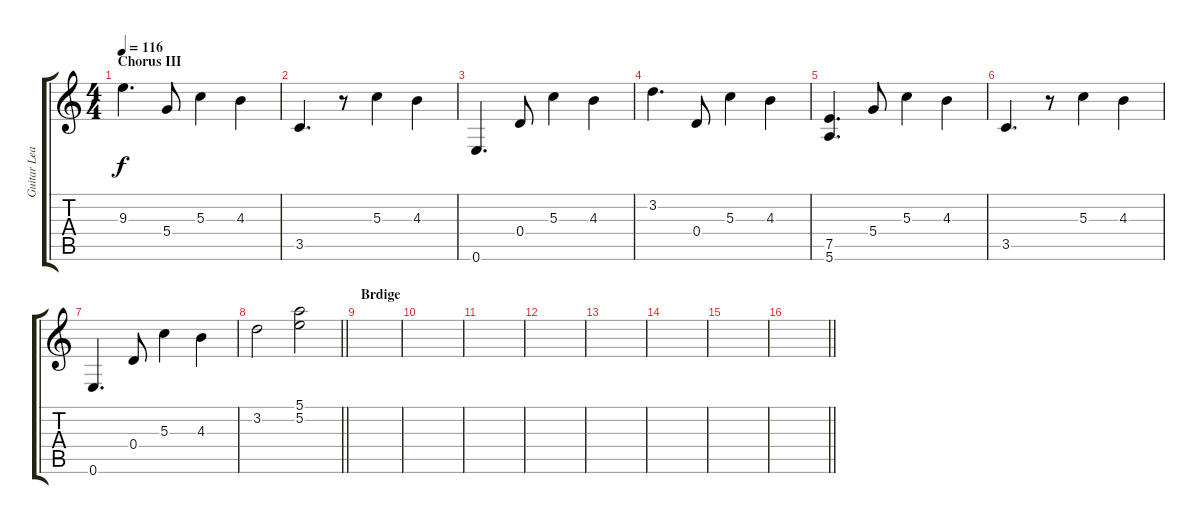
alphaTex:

\track ("Guitar Lead" "Guitar Lea") {instrument distortionguitar}
\staff {score tabs}
\tuning (E4 B3 G3 D3 A2 E2) {hide}
\ts (4 4)
\section ("" "Chorus III")
\tempo 116
\clef g2
\ks c
9.3.4{d dy f} 5.4.8 5.3.4 4.3.4 |
3.5.4{d} r.8 5.3.4 4.3.4 |
0.6.4{d} 0.4.8 5.3.4 4.3.4 |
3.2.4{d} 0.4.8 5.3.4 4.3.4 |
(7.5 5.6).4{d} 5.4.8 5.3.4 4.3.4 |
3.5.4{d} r.8 5.3.4 4.3.4 |
0.6.4{d} 0.4.8 5.3.4 4.3.4 |
\barLineRight lightlight
3.2.2 (5.1 5.2).2 |
\section ("" "Brdige")
|
|
|
|
|
|
|
\barLineRight lightlight
